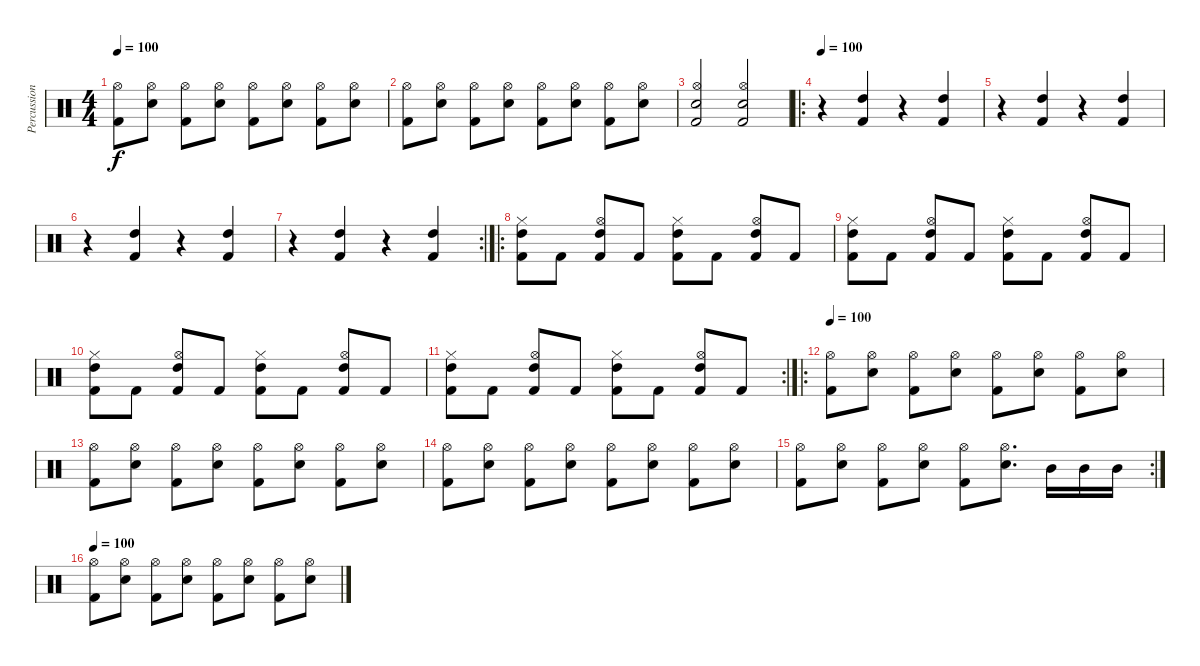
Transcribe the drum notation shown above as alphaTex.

\track ("Percussions" "Percussion") {instrument percussion}
\staff {score}
\articulation defaults
\ts (4 4)
\tempo 100
\clef neutral
\ks c
("Kick (hit) 2" "Hi-Hat (open)").8{dy f} ("Snare (hit) 2" "Hi-Hat (open)").8 ("Kick (hit) 2" "Hi-Hat (open)").8 ("Snare (hit) 2" "Hi-Hat (open)").8 ("Kick (hit) 2" "Hi-Hat (open)").8 ("Snare (hit) 2" "Hi-Hat (open)").8 ("Kick (hit) 2" "Hi-Hat (open)").8 ("Snare (hit) 2" "Hi-Hat (open)").8 |
("Kick (hit) 2" "Hi-Hat (open)").8 ("Snare (hit) 2" "Hi-Hat (open)").8 ("Kick (hit) 2" "Hi-Hat (open)").8 ("Snare (hit) 2" "Hi-Hat (open)").8 ("Kick (hit) 2" "Hi-Hat (open)").8 ("Snare (hit) 2" "Hi-Hat (open)").8 ("Kick (hit) 2" "Hi-Hat (open)").8 ("Snare (hit) 2" "Hi-Hat (open)").8 |
("Snare (hit) 2" "Hi-Hat (open)" "Kick (hit) 2").2 ("Snare (hit) 2" "Hi-Hat (open)" "Kick (hit) 2").2 |
\ro
\tempo 100
r.4 ("High Tom (hit)" "Kick (hit) 2").4 r.4 ("High Tom (hit)" "Kick (hit) 2").4 |
r.4 ("High Tom (hit)" "Kick (hit) 2").4 r.4 ("High Tom (hit)" "Kick (hit) 2").4 |
r.4 ("High Tom (hit)" "Kick (hit) 2").4 r.4 ("High Tom (hit)" "Kick (hit) 2").4 |
\rc 2
r.4 ("High Tom (hit)" "Kick (hit) 2").4 r.4 ("High Tom (hit)" "Kick (hit) 2").4 |
\ro
("Hi-Hat (closed)" "High Tom (hit)" "Kick (hit) 2").8 "Kick (hit) 2".8 ("Hi-Hat (open)" "High Tom (hit)" "Kick (hit) 2").8 "Kick (hit) 2".8 ("Hi-Hat (closed)" "High Tom (hit)" "Kick (hit) 2").8 "Kick (hit) 2".8 ("Hi-Hat (open)" "High Tom (hit)" "Kick (hit) 2").8 "Kick (hit) 2".8 |
("Hi-Hat (closed)" "High Tom (hit)" "Kick (hit) 2").8 "Kick (hit) 2".8 ("Hi-Hat (open)" "High Tom (hit)" "Kick (hit) 2").8 "Kick (hit) 2".8 ("Hi-Hat (closed)" "High Tom (hit)" "Kick (hit) 2").8 "Kick (hit) 2".8 ("Hi-Hat (open)" "High Tom (hit)" "Kick (hit) 2").8 "Kick (hit) 2".8 |
("Hi-Hat (closed)" "High Tom (hit)" "Kick (hit) 2").8 "Kick (hit) 2".8 ("Hi-Hat (open)" "High Tom (hit)" "Kick (hit) 2").8 "Kick (hit) 2".8 ("Hi-Hat (closed)" "High Tom (hit)" "Kick (hit) 2").8 "Kick (hit) 2".8 ("Hi-Hat (open)" "High Tom (hit)" "Kick (hit) 2").8 "Kick (hit) 2".8 |
\rc 2
("Hi-Hat (closed)" "High Tom (hit)" "Kick (hit) 2").8 "Kick (hit) 2".8 ("Hi-Hat (open)" "High Tom (hit)" "Kick (hit) 2").8 "Kick (hit) 2".8 ("Hi-Hat (closed)" "High Tom (hit)" "Kick (hit) 2").8 "Kick (hit) 2".8 ("Hi-Hat (open)" "High Tom (hit)" "Kick (hit) 2").8 "Kick (hit) 2".8 |
\ro
\tempo 100
("Kick (hit) 2" "Hi-Hat (open)").8 ("Snare (hit) 2" "Hi-Hat (open)").8 ("Kick (hit) 2" "Hi-Hat (open)").8 ("Snare (hit) 2" "Hi-Hat (open)").8 ("Kick (hit) 2" "Hi-Hat (open)").8 ("Snare (hit) 2" "Hi-Hat (open)").8 ("Kick (hit) 2" "Hi-Hat (open)").8 ("Snare (hit) 2" "Hi-Hat (open)").8 |
("Kick (hit) 2" "Hi-Hat (open)").8 ("Snare (hit) 2" "Hi-Hat (open)").8 ("Kick (hit) 2" "Hi-Hat (open)").8 ("Snare (hit) 2" "Hi-Hat (open)").8 ("Kick (hit) 2" "Hi-Hat (open)").8 ("Snare (hit) 2" "Hi-Hat (open)").8 ("Kick (hit) 2" "Hi-Hat (open)").8 ("Snare (hit) 2" "Hi-Hat (open)").8 |
("Kick (hit) 2" "Hi-Hat (open)").8 ("Snare (hit) 2" "Hi-Hat (open)").8 ("Kick (hit) 2" "Hi-Hat (open)").8 ("Snare (hit) 2" "Hi-Hat (open)").8 ("Kick (hit) 2" "Hi-Hat (open)").8 ("Snare (hit) 2" "Hi-Hat (open)").8 ("Kick (hit) 2" "Hi-Hat (open)").8 ("Snare (hit) 2" "Hi-Hat (open)").8 |
\rc 2
("Kick (hit) 2" "Hi-Hat (open)").8 ("Snare (hit) 2" "Hi-Hat (open)").8 ("Kick (hit) 2" "Hi-Hat (open)").8 ("Snare (hit) 2" "Hi-Hat (open)").8 ("Kick (hit) 2" "Hi-Hat (open)").8 ("Snare (hit) 2" "Hi-Hat (open)").8{d} "Mid Tom (hit)".16 "Mid Tom (hit)".16 "Mid Tom (hit)".16 |
\tempo 100
("Kick (hit) 2" "Hi-Hat (open)").8 ("Snare (hit) 2" "Hi-Hat (open)").8 ("Kick (hit) 2" "Hi-Hat (open)").8 ("Snare (hit) 2" "Hi-Hat (open)").8 ("Kick (hit) 2" "Hi-Hat (open)").8 ("Snare (hit) 2" "Hi-Hat (open)").8 ("Kick (hit) 2" "Hi-Hat (open)").8 ("Snare (hit) 2" "Hi-Hat (open)").8
